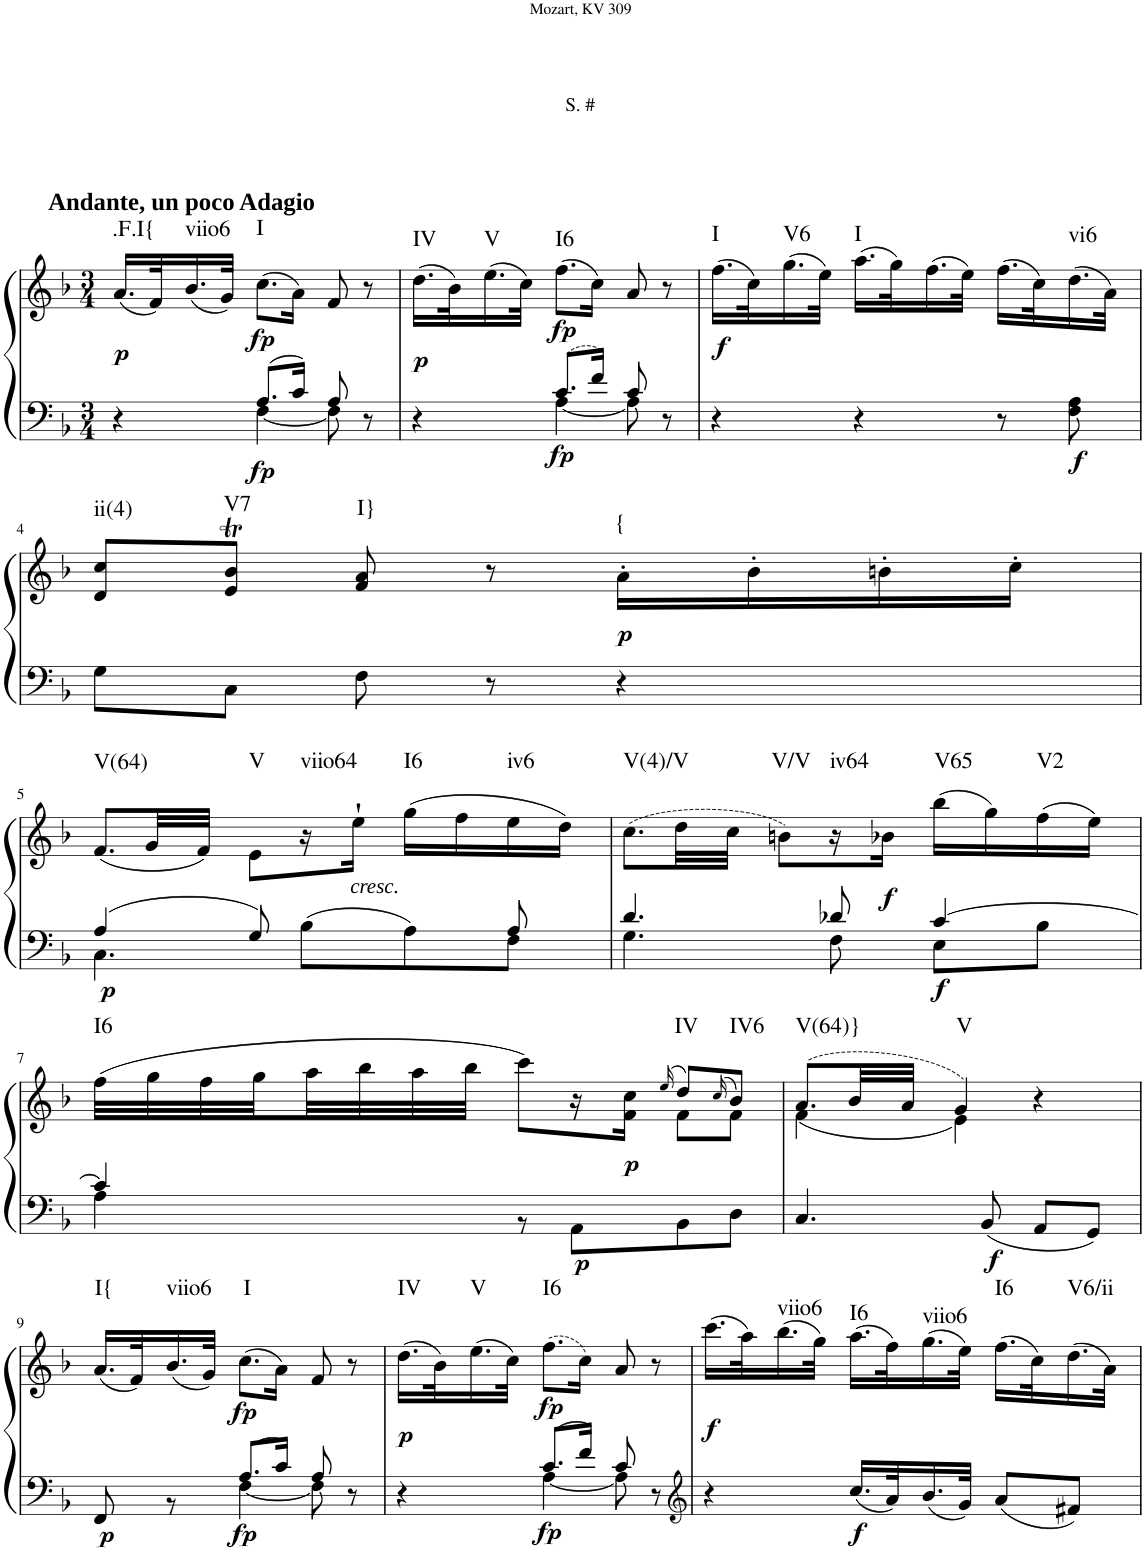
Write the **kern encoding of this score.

**kern	**kern	**dynam	**harte
*part1	*part1	*part1	*part1
*staff2	*staff1	*staff1/2	*
*I"Klavier linke Hand	*	*	*
*clefF4	*clefG2	*	*
*k[b-]	*k[b-]	*	*
*M3/4	*M3/4	*	*
=1	=1	=1	=1
*^	*	*	*
!	!	!LO:TX:a:B:t=Andante, un poco Adagio	!	!
!	!	!	!LO:DY:b	!LO:H:kt=.F.I{
4r	4ryy	(16.a/LL	p	N
.	.	32f/K)	.	.
!	!	!	!	!LO:H:kt=viio6
.	.	(16.b-/	.	N
.	.	32g/JJk)	.	.
!	!	!	!LO:DY:b=2	!
!	!	!	!LO:DY:n=1:b	!LO:H:kt=I
8.A/L	[4F\	(8.cc\L	fp fp	N
16c/Jk	.	16a\Jk)	.	.
8A/	8F\]	8f/	.	.
8r	8ryy	8r	.	.
=2	=2	=2	=2	=2
!	!	!	!LO:DY:b	!LO:H:kt=IV
4r	4ryy	(16.dd\LL	p	N
.	.	32b-\K)	.	.
!	!	!	!	!LO:H:kt=V
.	.	(16.ee\	.	N
.	.	32cc\JJk)	.	.
!	!	!	!LO:DY:b=2	!
!	!	!	!LO:DY:n=1:b	!LO:H:kt=I6
8.c/L	[4A\	(8.ff\L	fp fp	N
16f/Jk	.	16cc\Jk)	.	.
8c/	8A\]	8a/	.	.
8r	8ryy	8r	.	.
=3	=3	=3	=3	=3
!	!	!	!LO:DY:b	!LO:H:kt=I
*v	*v	*	*	*
4r	(16.ff\LL	f	N
.	32cc\K)	.	.
!	!	!	!LO:H:kt=V6
.	(16.gg\	.	N
.	32ee\JJk)	.	.
!	!	!	!LO:H:kt=I
4r	(16.aa\LL	.	N
.	32gg\K)	.	.
.	(16.ff\	.	.
.	32ee\JJk)	.	.
8r	(16.ff\LL	.	.
.	32cc\K)	.	.
!	!	!LO:DY:b=2	!LO:H:kt=vi6
8F\ 8A\	(16.dd\	f	N
.	32a\JJk)	.	.
!!LO:LB:g=z
=4	=4	=4	=4
!	!	!	!LO:H:kt=ii(4)
8G\L	8d/ 8cc/L	.	N
!	!	!	!LO:H:kt=V7
8C\J	8e/T 8b-/TJ	.	N
!	!	!	!LO:H:kt=I}
8F\	8f/ 8a/	.	N
8r	8r	.	.
!	!	!LO:DY:b	!LO:H:kt={
4r	16a'\LL	p	N
.	16b-'\	.	.
.	16bn'\	.	.
.	16cc'\JJ	.	.
!!LO:LB:g=z
=5	=5	=5	=5
*^	*	*	*
!	!	!	!LO:DY:b=2	!LO:H:kt=V(64)
4A/	4.C\	(8.f/L	p	N
.	.	32g/LL	.	.
.	.	32f/JJJ)	.	.
!	!	!	!	!LO:H:kt=V
8G/	.	8e\L	.	N
!	!	!	!	!LO:H:kt=viio64
8ryy	8B-\L	16r	.	N
!	!	!LO:TX:b:i:t=cresc.	!	!
.	.	16ee`\JJ	.	.
!	!	!	!	!LO:H:kt=I6
8ryy	8A\	(>16gg\LL	.	N
.	.	16ff\	.	.
!	!	!	!	!LO:H:kt=iv6
8A/	8F\J	16ee\	.	N
.	.	16dd\JJ)	.	.
=6	=6	=6	=6	=6
!	!	!	!	!LO:H:kt=V(4)/V
4.d/	4.G\	(8.cc\L	.	N
.	.	32dd\LL	.	.
.	.	32cc\JJJ	.	.
!	!	!	!	!LO:H:kt=V/V
.	.	8bn\L)	.	N
!	!	!	!	!LO:H:kt=iv64
8d-X/	8F\	16r	.	N
!	!	!	!LO:DY:b	!
.	.	16b-X\JJ	f	.
!	!	!	!LO:DY:b=2	!LO:H:kt=V65
[4c/	8E\L	(16bb-\LL	f	N
.	.	16gg\)	.	.
!	!	!	!	!LO:H:kt=V2
.	8B-\J	(16ff\	.	N
.	.	16ee\JJ)	.	.
!!LO:LB:g=z
=7	=7	=7	=7	=7
*	*	*^	*	*
!	!	!	!	!	!LO:H:kt=I6
4c/]	4A\	(>32ff\LLL	2ryy	.	N
.	.	32gg\	.	.	.
.	.	32ff\	.	.	.
.	.	32gg\	.	.	.
.	.	32aa\	.	.	.
.	.	32bb-\	.	.	.
.	.	32aa\	.	.	.
.	.	32bb-\JJJ	.	.	.
4ryy	8r	8ccc\L)	.	.	.
!	!	!	!	!LO:DY:b=2	!
.	8AA\L	16r	.	p	.
!	!	!	!	!LO:DY:b	!
.	.	16f\ 16cc\JJ	.	p	.
.	.	(16qee/	.	.	.
!	!	!	!	!	!LO:H:kt=IV
4ryy	8BB-\	8dd/L)	8f\L	.	N
.	.	(16qcc/	.	.	.
!	!	!	!	!	!LO:H:kt=IV6
.	8D\J	8b-/J)	8f\J	.	N
=8	=8	=8	=8	=8	=8
!	!	!	!	!	!LO:H:kt=V(64)}
*v	*v	*	*	*	*
4.C/	(8.a/L	(4f\	.	N
.	32b-/LL	.	.	.
.	32a/JJJ	.	.	.
!	!	!	!	!LO:H:kt=V
.	4g/)	4e\)	.	N
!	!	!	!LO:DY:b=2	!
8BB-/	.	.	f	.
8AA/L	4r	4ryy	.	.
8GG/J	.	.	.	.
*	*v	*v	*	*
!!LO:LB:g=z
=9	=9	=9	=9
*^	*	*	*
!	!	!	!LO:DY:b=2	!LO:H:kt=I{
4ryy	8FF/	(16.a/LL	p	N
.	.	32f/K)	.	.
!	!	!	!	!LO:H:kt=viio6
.	8r	(16.b-/	.	N
.	.	32g/JJk)	.	.
!	!	!	!LO:DY:b=2	!
!	!	!	!LO:DY:n=1:b	!LO:H:kt=I
8.A/L	[4F\	(>8.cc\L	fp fp	N
16c/Jk	.	16a\Jk)	.	.
8A/	8F\]	8f/	.	.
8r	8ryy	8r	.	.
=10	=10	=10	=10	=10
!	!	!	!LO:DY:b	!LO:H:kt=IV
4r	4ryy	(16.dd\LL	p	N
.	.	32b-\K)	.	.
!	!	!	!	!LO:H:kt=V
.	.	(16.ee\	.	N
.	.	32cc\JJk)	.	.
!	!	!	!LO:DY:b=2	!
!	!	!	!LO:DY:n=1:b	!LO:H:kt=I6
8.c/L	[4A\	(8.ff\L	fp fp	N
16f/Jk	.	16cc\Jk)	.	.
8c/	8A\]	8a/	.	.
8r	8ryy	8r	.	.
*v	*v	*	*	*
=11	=11	=11	=11
*clefG2	*	*	*
*^	*	*	*
!	!	!	!LO:DY:b	!
*v	*v	*	*	*
4r	(16.ccc\LL	f	.
.	32aa\K)	.	.
!	!	!	!LO:H:kt=viio6
.	(16.bb-\	.	N
.	32gg\JJk)	.	.
!	!	!LO:DY:b=2	!LO:H:kt=I6
16.cc/LL	(16.aa\LL	f	N
32a/K	32ff\K)	.	.
!	!	!	!LO:H:kt=viio6
16.b-/	(16.gg\	.	N
32g/JJk	32ee\JJk)	.	.
!	!	!	!LO:H:kt=I6
8a/L	(16.ff\LL	.	N
.	32cc\K)	.	.
!	!	!	!LO:H:kt=V6/ii
8f#X/J	(16.dd\	.	N
.	32a\JJk)	.	.
=	=	=	=
*-	*-	*-	*-
